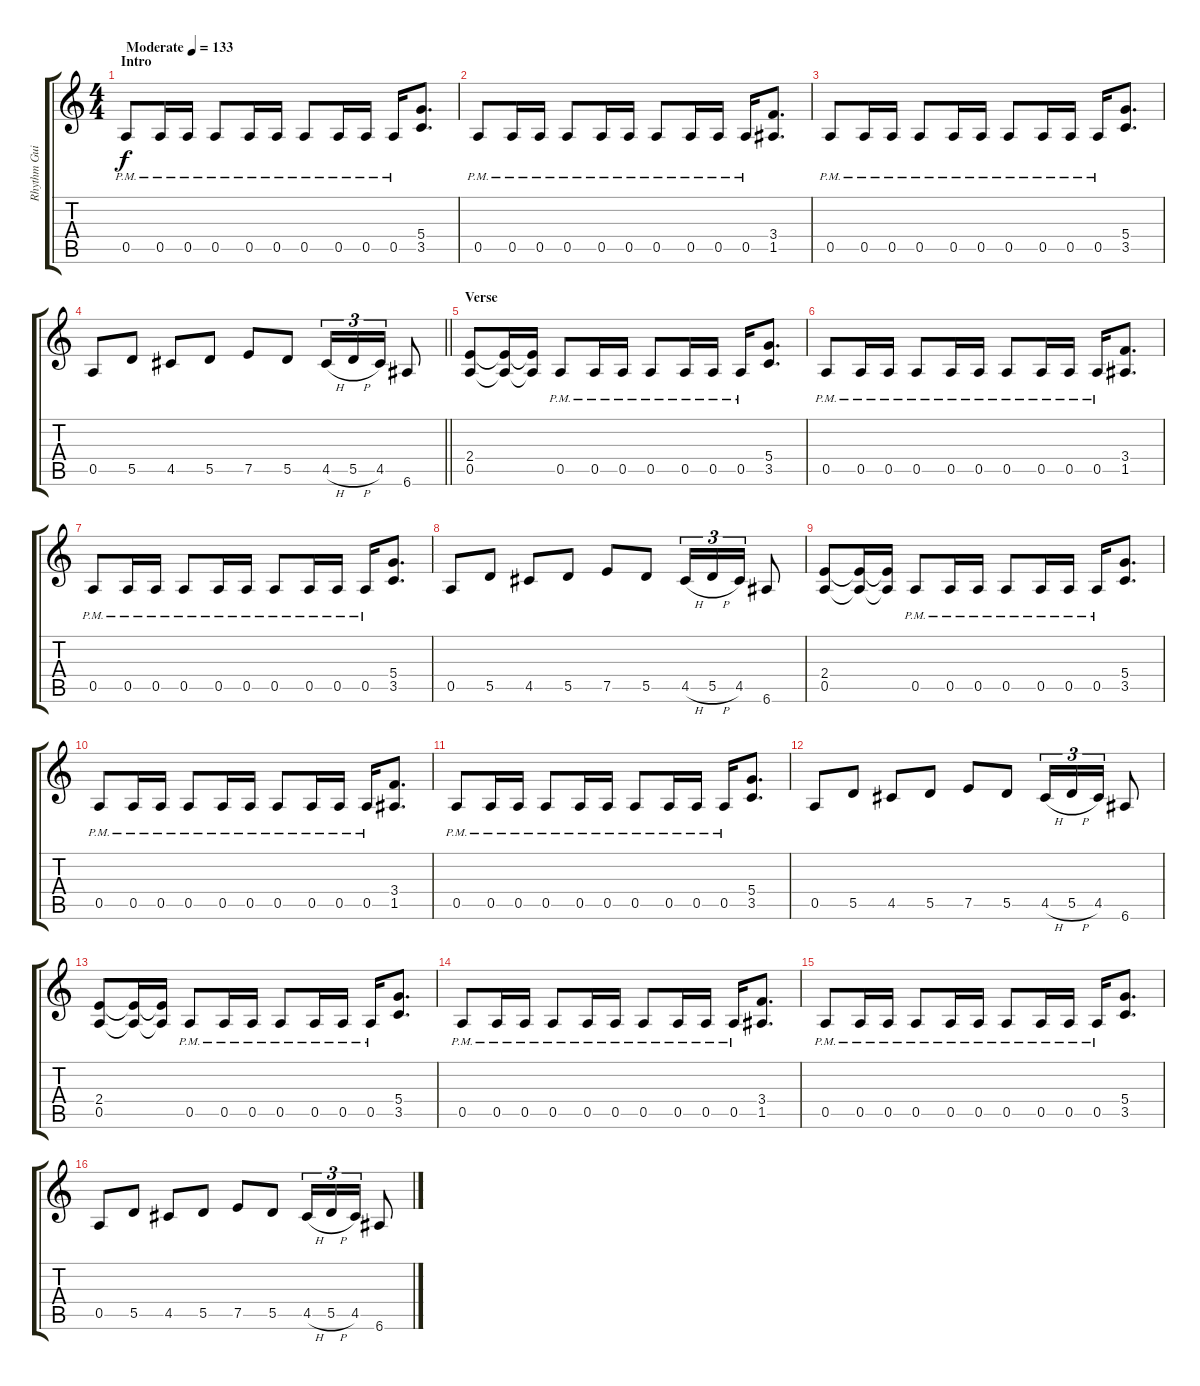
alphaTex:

\track ("Rhythm Guitar L" "Rhythm Gui") {instrument distortionguitar}
\staff {score tabs}
\tuning (E4 B3 G3 D3 A2 E2) {hide}
\ts (4 4)
\section ("" "Intro")
\tempo (133 "Moderate")
\clef g2
\ks c
0.5{pm}.8{dy f volume 13 instrument distortionguitar} 0.5{pm}.16 0.5{pm}.16 0.5{pm}.8 0.5{pm}.16 0.5{pm}.16 0.5{pm}.8 0.5{pm}.16 0.5{pm}.16 0.5{pm}.16 (5.4 3.5).8{d} |
0.5{pm}.8 0.5{pm}.16 0.5{pm}.16 0.5{pm}.8 0.5{pm}.16 0.5{pm}.16 0.5{pm}.8 0.5{pm}.16 0.5{pm}.16 0.5{pm}.16 (3.4 1.5).8{d} |
0.5{pm}.8 0.5{pm}.16 0.5{pm}.16 0.5{pm}.8 0.5{pm}.16 0.5{pm}.16 0.5{pm}.8 0.5{pm}.16 0.5{pm}.16 0.5{pm}.16 (5.4 3.5).8{d} |
\barLineRight lightlight
0.5.8 5.5.8 4.5.8 5.5.8 7.5.8 5.5.8 4.5{h}.16{tu (3 2)} 5.5{h}.16{tu (3 2)} 4.5.16{tu (3 2)} 6.6.8 |
\section ("" "Verse")
(2.4 0.5).8 (2.4{t} 0.5{t}).16 (2.4{t} 0.5{t}).16 0.5{pm}.8 0.5{pm}.16 0.5{pm}.16 0.5{pm}.8 0.5{pm}.16 0.5{pm}.16 0.5{pm}.16 (5.4 3.5).8{d} |
0.5{pm}.8 0.5{pm}.16 0.5{pm}.16 0.5{pm}.8 0.5{pm}.16 0.5{pm}.16 0.5{pm}.8 0.5{pm}.16 0.5{pm}.16 0.5{pm}.16 (3.4 1.5).8{d} |
0.5{pm}.8 0.5{pm}.16 0.5{pm}.16 0.5{pm}.8 0.5{pm}.16 0.5{pm}.16 0.5{pm}.8 0.5{pm}.16 0.5{pm}.16 0.5{pm}.16 (5.4 3.5).8{d} |
0.5.8 5.5.8 4.5.8 5.5.8 7.5.8 5.5.8 4.5{h}.16{tu (3 2)} 5.5{h}.16{tu (3 2)} 4.5.16{tu (3 2)} 6.6.8 |
(2.4 0.5).8 (2.4{t} 0.5{t}).16 (2.4{t} 0.5{t}).16 0.5{pm}.8 0.5{pm}.16 0.5{pm}.16 0.5{pm}.8 0.5{pm}.16 0.5{pm}.16 0.5{pm}.16 (5.4 3.5).8{d} |
0.5{pm}.8 0.5{pm}.16 0.5{pm}.16 0.5{pm}.8 0.5{pm}.16 0.5{pm}.16 0.5{pm}.8 0.5{pm}.16 0.5{pm}.16 0.5{pm}.16 (3.4 1.5).8{d} |
0.5{pm}.8 0.5{pm}.16 0.5{pm}.16 0.5{pm}.8 0.5{pm}.16 0.5{pm}.16 0.5{pm}.8 0.5{pm}.16 0.5{pm}.16 0.5{pm}.16 (5.4 3.5).8{d} |
0.5.8 5.5.8 4.5.8 5.5.8 7.5.8 5.5.8 4.5{h}.16{tu (3 2)} 5.5{h}.16{tu (3 2)} 4.5.16{tu (3 2)} 6.6.8 |
(2.4 0.5).8 (2.4{t} 0.5{t}).16 (2.4{t} 0.5{t}).16 0.5{pm}.8 0.5{pm}.16 0.5{pm}.16 0.5{pm}.8 0.5{pm}.16 0.5{pm}.16 0.5{pm}.16 (5.4 3.5).8{d} |
0.5{pm}.8 0.5{pm}.16 0.5{pm}.16 0.5{pm}.8 0.5{pm}.16 0.5{pm}.16 0.5{pm}.8 0.5{pm}.16 0.5{pm}.16 0.5{pm}.16 (3.4 1.5).8{d} |
0.5{pm}.8 0.5{pm}.16 0.5{pm}.16 0.5{pm}.8 0.5{pm}.16 0.5{pm}.16 0.5{pm}.8 0.5{pm}.16 0.5{pm}.16 0.5{pm}.16 (5.4 3.5).8{d} |
0.5.8 5.5.8 4.5.8 5.5.8 7.5.8 5.5.8 4.5{h}.16{tu (3 2)} 5.5{h}.16{tu (3 2)} 4.5.16{tu (3 2)} 6.6.8
